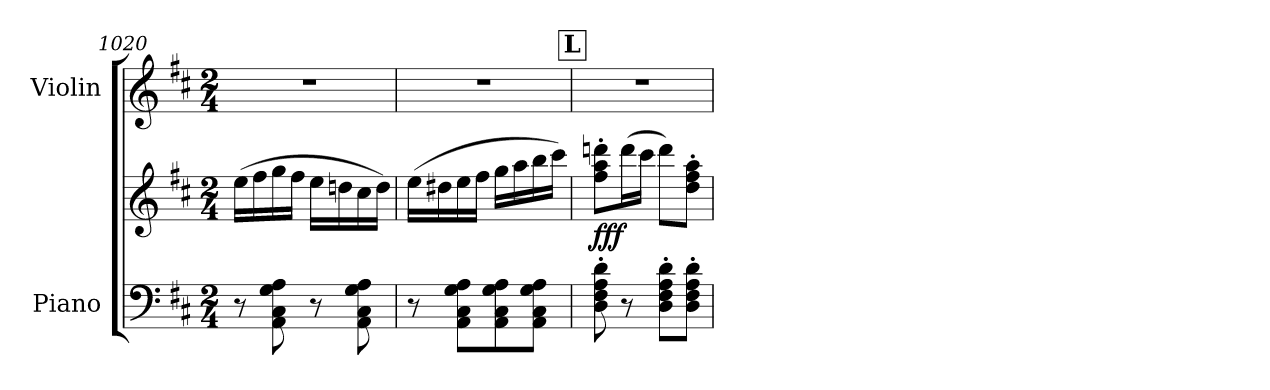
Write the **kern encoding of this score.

**kern	**kern	**dynam	**kern
*part2	*part2	*part2	*part1
*staff3	*staff2	*staff2/3	*staff1
*I"Piano	*	*	*I"Violin
*I'Pno.	*	*	*I'Vln.
!!LO:LB:g=z
*clefF4	*clefG2	*	*clefG2
*k[f#c#]	*k[f#c#]	*	*k[f#c#]
*M2/4	*M2/4	*	*M2/4
=1020	=1020	=1020	=1020
8r	(16ee\LL	.	2r
.	16ff#\	.	.
8AA\ 8C#\ 8G\ 8A\	16gg\	.	.
.	16ff#\JJ	.	.
8r	16ee\LL	.	.
.	16ddn\	.	.
8AA\ 8C#\ 8G\ 8A\	16cc#\	.	.
.	16dd\JJ)	.	.
=1021	=1021	=1021	=1021
8r	(16ee\LL	.	2r
.	16dd#X\	.	.
8AA\ 8C#\ 8G\ 8A\L	16ee\	.	.
.	16ff#\JJ	.	.
8AA\ 8C#\ 8G\ 8A\	16gg\LL	.	.
.	16aa\	.	.
8AA\ 8C#\ 8G\ 8A\J	16bb\	.	.
.	16ccc#\JJ)	.	.
!!LO:REH:place=s1:a:B:fs=14:t=L
=1022	=1022	=1022	=1022
!	!	!LO:DY:b	!
!	!	!LO:DY:n=1:b	!
8D\' 8F#\' 8A\' 8d\'	8ff#\' 8aa\' 8dddn\'L	f ff	2r
8r	(16ddd\L	.	.
.	16ccc#\JJ	.	.
8D\' 8F#\' 8A\' 8d\'L	8ddd\L)	.	.
8D\' 8F#\' 8A\' 8d\'J	8dd\' 8ff#\' 8aa\'J	.	.
=	=	=	=
*-	*-	*-	*-
